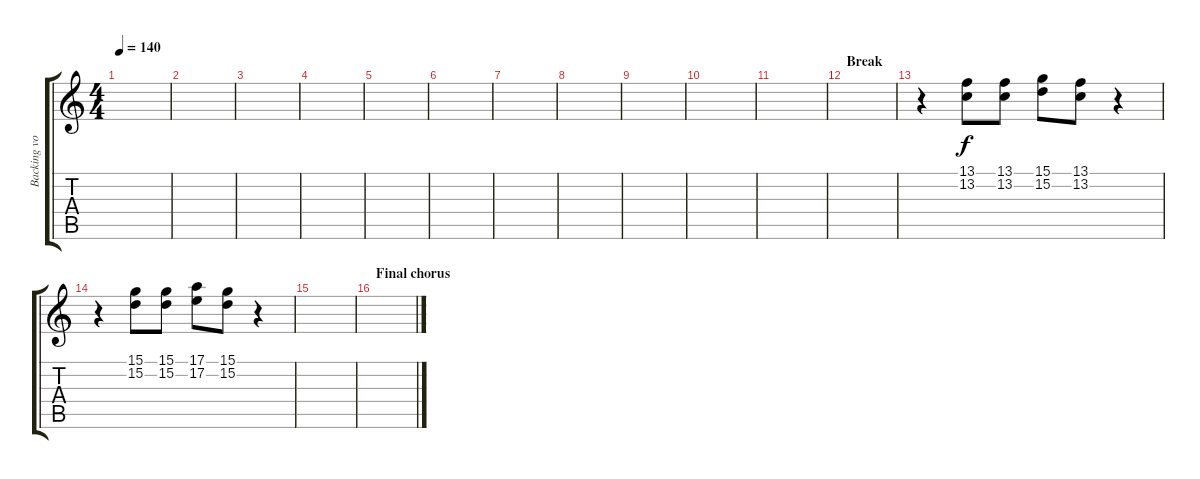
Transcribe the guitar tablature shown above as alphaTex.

\track ("Backing vocals (children)" "Backing vo") {instrument lead3calliope}
\staff {score tabs}
\tuning (E4 B3 G3 D3 A2 E2) {hide}
\ts (4 4)
\tempo 140
\clef g2
\ks c
|
|
|
|
|
|
|
|
|
|
|
\section ("" "Break")
|
r.4 (13.1 13.2).8 (13.1 13.2).8 (15.1 15.2).8 (13.1 13.2).8 r.4 |
r.4 (15.1 15.2).8 (15.1 15.2).8 (17.1 17.2).8 (15.1 15.2).8 r.4 |
|
\section ("" "Final chorus")
